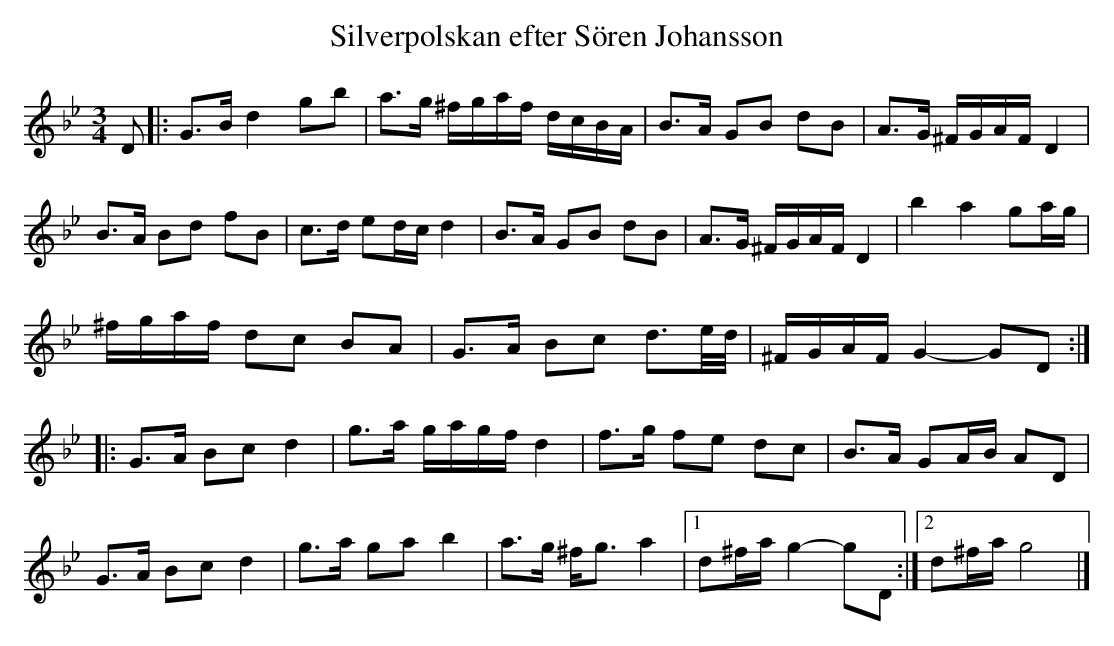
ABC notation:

X:1
T:Silverpolskan efter Sören Johansson
L:1/16
M:3/4
K:Gm
D2 |: G2>B2 d4 g2b2 | a2>g2 ^fgaf dcBA | B2>A2 G2B2 d2B2 | A2>G2 ^FGAF D4 |
B2>A2 B2d2 f2B2 | c2>d2 e2dc d4 | B2>A2 G2B2 d2B2 | A2>G2 ^FGAF D4 | b4 a4 g2ag |
^fgaf d2c2 B2A2 | G2>A2 B2c2 d3e/d/ | ^FGAF G4- G2D2 ::
G2>A2 B2c2 d4 | g2>a2 gagf d4 | f2>g2 f2e2 d2c2 | B2>A2 G2AB A2D2 |
G2>A2 B2c2 d4 | g2>a2 g2a2 b4 | a2>g2 ^f2<g2 a4 |1 d2^fa g4- g2D2 :|2 d2^fa g8 |]
